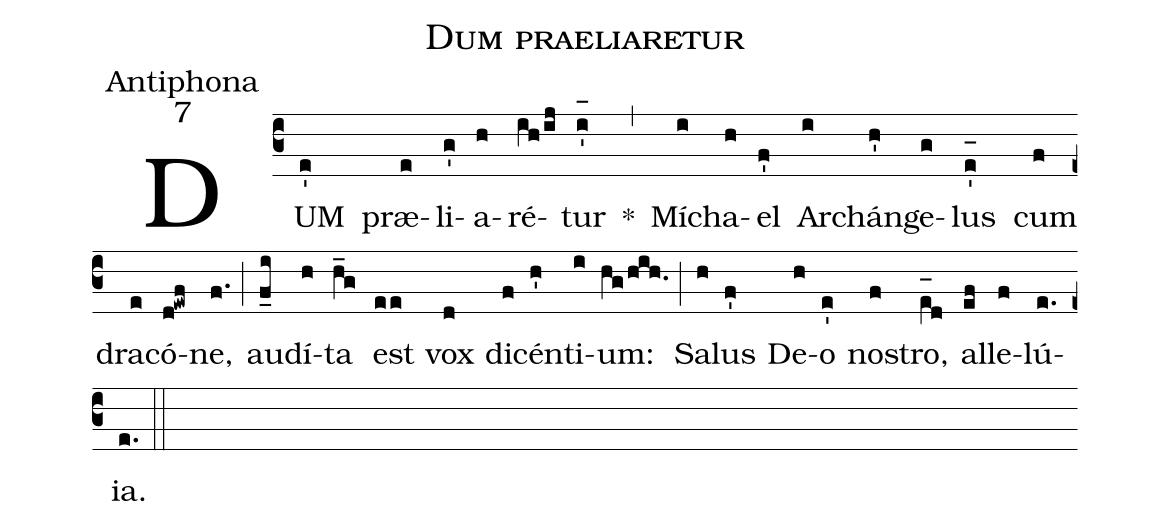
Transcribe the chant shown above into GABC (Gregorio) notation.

name:Dum praeliaretur;
office-part:Antiphona;
mode:7;
%%
(c3) DUM(e') præ(e)li(g')a(h)ré(ih/ij)tur(i'_[oh:h]) *(,) Mí(i)cha(h)el(f') Ar(i)chán(h')ge(g)lus(e'_[oh:h]) cum(f) dra(e)có(d!ewf)ne,(f.) (;) au(f_i)dí(h)ta(h_g) est(ee) vox(d) di(f)cén(h')ti(i)um:(hg/hih.) (;) Sa(h)lus(f') De(h)o(e') no(f)stro,(e_[oh:h][ll:1]d) al(ef)le(f)lú(e.){ia}.(e.) (::)
%<eu>E(i) u(i) o(j) u(i) a(h) e.</eu>(gf..) (::)
